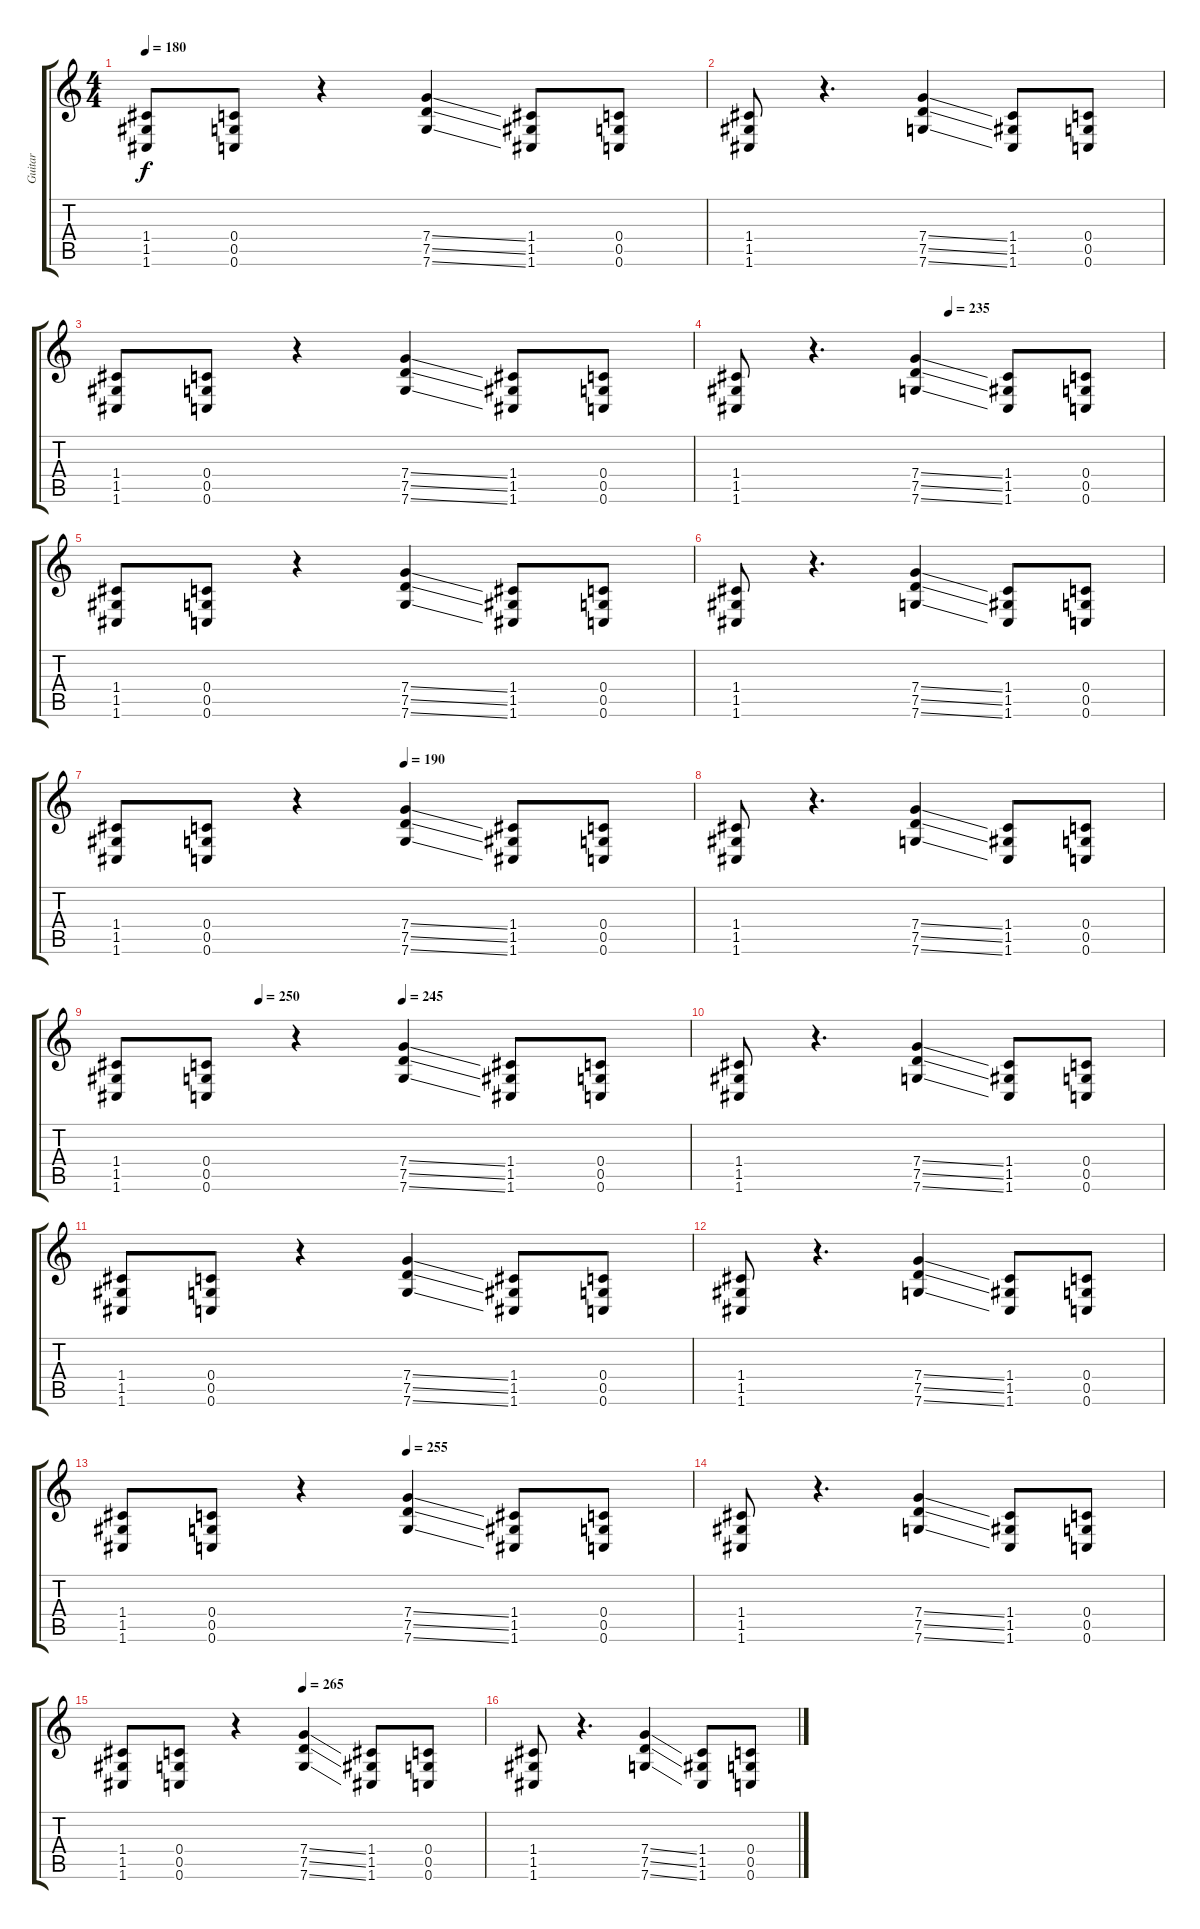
\track ("Guitar" "Guitar") {instrument distortionguitar}
\staff {score tabs}
\tuning (D4 A3 F3 C3 G2 C2) {hide}
\ts (4 4)
\tempo 180
\clef g2
\ks c
(1.4 1.5 1.6).8{dy f} (0.4 0.5 0.6).8 r.4 (7.4{ss} 7.5{ss} 7.6{ss}).4 (1.4 1.5 1.6).8 (0.4 0.5 0.6).8 |
(1.4 1.5 1.6).8 r.4{d} (7.4{ss} 7.5{ss} 7.6{ss}).4 (1.4 1.5 1.6).8 (0.4 0.5 0.6).8 |
(1.4 1.5 1.6).8 (0.4 0.5 0.6).8 r.4 (7.4{ss} 7.5{ss} 7.6{ss}).4 (1.4 1.5 1.6).8 (0.4 0.5 0.6).8 |
\tempo (235 0.5)
(1.4 1.5 1.6).8 r.4{d} (7.4{ss} 7.5{ss} 7.6{ss}).4 (1.4 1.5 1.6).8 (0.4 0.5 0.6).8 |
(1.4 1.5 1.6).8 (0.4 0.5 0.6).8 r.4 (7.4{ss} 7.5{ss} 7.6{ss}).4 (1.4 1.5 1.6).8 (0.4 0.5 0.6).8 |
(1.4 1.5 1.6).8 r.4{d} (7.4{ss} 7.5{ss} 7.6{ss}).4 (1.4 1.5 1.6).8 (0.4 0.5 0.6).8 |
\tempo (190 0.5)
(1.4 1.5 1.6).8 (0.4 0.5 0.6).8 r.4 (7.4{ss} 7.5{ss} 7.6{ss}).4 (1.4 1.5 1.6).8 (0.4 0.5 0.6).8 |
(1.4 1.5 1.6).8 r.4{d} (7.4{ss} 7.5{ss} 7.6{ss}).4 (1.4 1.5 1.6).8 (0.4 0.5 0.6).8 |
\tempo (250 0.25)
\tempo (245 0.5)
(1.4 1.5 1.6).8 (0.4 0.5 0.6).8 r.4 (7.4{ss} 7.5{ss} 7.6{ss}).4 (1.4 1.5 1.6).8 (0.4 0.5 0.6).8 |
(1.4 1.5 1.6).8 r.4{d} (7.4{ss} 7.5{ss} 7.6{ss}).4 (1.4 1.5 1.6).8 (0.4 0.5 0.6).8 |
(1.4 1.5 1.6).8 (0.4 0.5 0.6).8 r.4 (7.4{ss} 7.5{ss} 7.6{ss}).4 (1.4 1.5 1.6).8 (0.4 0.5 0.6).8 |
(1.4 1.5 1.6).8 r.4{d} (7.4{ss} 7.5{ss} 7.6{ss}).4 (1.4 1.5 1.6).8 (0.4 0.5 0.6).8 |
\tempo (255 0.5)
(1.4 1.5 1.6).8 (0.4 0.5 0.6).8 r.4 (7.4{ss} 7.5{ss} 7.6{ss}).4 (1.4 1.5 1.6).8 (0.4 0.5 0.6).8 |
(1.4 1.5 1.6).8 r.4{d} (7.4{ss} 7.5{ss} 7.6{ss}).4 (1.4 1.5 1.6).8 (0.4 0.5 0.6).8 |
\tempo (265 0.5)
(1.4 1.5 1.6).8 (0.4 0.5 0.6).8 r.4 (7.4{ss} 7.5{ss} 7.6{ss}).4 (1.4 1.5 1.6).8 (0.4 0.5 0.6).8 |
(1.4 1.5 1.6).8 r.4{d} (7.4{ss} 7.5{ss} 7.6{ss}).4 (1.4 1.5 1.6).8 (0.4 0.5 0.6).8
